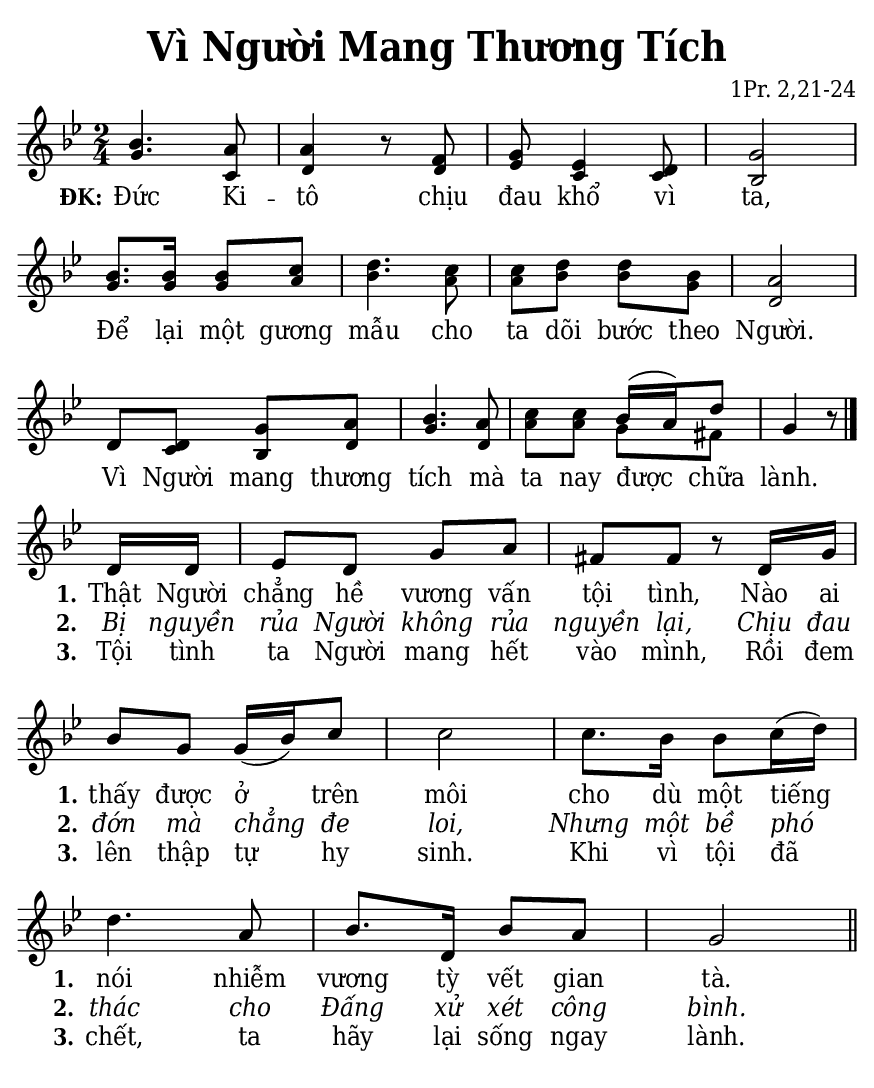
% Cài đặt chung\
\version "2.22.1"
\include "english.ly"

\header {
  title = \markup { \fontsize #1 "Vì Người Mang Thương Tích" }
  composer = "1Pr. 2,21-24"
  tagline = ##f
}

% mã nguồn cho những chức năng chưa hỗ trợ trong phiên bản lilypond hiện tại
% cung cấp bởi cộng đồng lilypond khi gửi email đến lilypond-user@gnu.org
% Đổi kích thước nốt cho bè phụ
notBePhu =
#(define-music-function (font-size music) (number? ly:music?)
   (for-some-music
     (lambda (m)
       (if (music-is-of-type? m 'rhythmic-event)
           (begin
             (set! (ly:music-property m 'tweaks)
                   (cons `(font-size . ,font-size)
                         (ly:music-property m 'tweaks)))
             #t)
           #f))
     music)
   music)

% in số phiên khúc trên mỗi dòng
#(define (add-grob-definition grob-name grob-entry)
     (set! all-grob-descriptions
           (cons ((@@ (lily) completize-grob-entry)
                  (cons grob-name grob-entry))
                 all-grob-descriptions)))

#(add-grob-definition
    'StanzaNumberSpanner
    `((direction . ,LEFT)
      (font-series . bold)
      (padding . 1.0)
      (side-axis . ,X)
      (stencil . ,ly:text-interface::print)
      (X-offset . ,ly:side-position-interface::x-aligned-side)
      (Y-extent . ,grob::always-Y-extent-from-stencil)
      (meta . ((class . Spanner)
               (interfaces . (font-interface
                              side-position-interface
                              stanza-number-interface
                              text-interface))))))

\layout {
    \context {
      \Global
      \grobdescriptions #all-grob-descriptions
    }
    \context {
      \Score
      \remove Stanza_number_align_engraver
      \consists
        #(lambda (context)
           (let ((texts '())
                 (syllables '()))
             (make-engraver
              (acknowledgers
               ((stanza-number-interface engraver grob source-engraver)
                  (set! texts (cons grob texts)))
               ((lyric-syllable-interface engraver grob source-engraver)
                  (set! syllables (cons grob syllables))))
              ((stop-translation-timestep engraver)
                 (for-each
                  (lambda (text)
                    (for-each
                     (lambda (syllable)
                       (ly:pointer-group-interface::add-grob
                        text
                        'side-support-elements
                        syllable))
                     syllables))
                  texts)
                 (set! syllables '())))))
    }
    \context {
      \Lyrics
      \remove Stanza_number_engraver
      \consists
        #(lambda (context)
           (let ((text #f)
                 (last-stanza #f))
             (make-engraver
              ((process-music engraver)
                 (let ((stanza (ly:context-property context 'stanza #f)))
                   (if (and stanza (not (equal? stanza last-stanza)))
                       (let ((column (ly:context-property context
'currentCommandColumn)))
                         (set! last-stanza stanza)
                         (if text
                             (ly:spanner-set-bound! text RIGHT column))
                         (set! text (ly:engraver-make-grob engraver
'StanzaNumberSpanner '()))
                         (ly:grob-set-property! text 'text stanza)
                         (ly:spanner-set-bound! text LEFT column)))))
              ((finalize engraver)
                 (if text
                     (let ((column (ly:context-property context
'currentCommandColumn)))
                       (ly:spanner-set-bound! text RIGHT column)))))))
      \override StanzaNumberSpanner.horizon-padding = 10000
    }
}

stanzaReminderOff =
  \temporary \override StanzaNumberSpanner.after-line-breaking =
     #(lambda (grob)
        ;; Can be replaced with (not (first-broken-spanner? grob)) in 2.23.
        (if (let ((siblings (ly:spanner-broken-into (ly:grob-original grob))))
              (and (pair? siblings)
                   (not (eq? grob (car siblings)))))
            (ly:grob-suicide! grob)))

stanzaReminderOn = \undo \stanzaReminderOff
% kết thúc mã nguồn

% Nhạc phiên khúc
nhacPhienKhucSop = \relative c'' {
  bf4. a8 |
  a4 r8 f |
  g ef4 d8 |
  g2 |
  bf8. bf16 bf8 c |
  d4. c8 |
  c d d bf |
  a2 |
  d,8 d g a |
  bf4. a8 |
  c c bf16 (a) d8 |
  g,4 r8 \bar "|." \break
  
  d16 d |
  ef8 d g a |
  fs8 fs r8 d16 g |
  bf8 g g16 (bf) c8 |
  c2 |
  c8. bf16 bf8 c16 (d) |
  d4. a8 |
  bf8. d,16 bf'8 a |
  g2 \bar "||"
}

nhacPhienKhucAlto = \relative c'' {
  g4. c,8 |
  d4 r8 d |
  ef c4 c8 |
  bf2 |
  g'8. g16 g8 a |
  bf4. a8 |
  a bf bf g |
  d2 |
  d8 c bf d |
  g4. d8 |
  a' a g [fs] |
  g4 r8
}

% Lời phiên khúc
loiPhienKhucSop = \lyrics {
  \stanzaReminderOff
  \set stanza = "ĐK:"
  Đức Ki -- tô chịu đau khổ vì ta,
  Để lại một gương mẫu cho ta dõi bước theo Người.
  Vì Người mang thương tích mà ta nay được chữa lành.
  \stanzaReminderOn
  <<
    {
      \set stanza = "1."
      Thật Người chẳng hề vương vấn tội tình,
      Nào ai thấy được ở trên môi cho dù một tiếng nói
      nhiễm vương tỳ vết gian tà.
    }
    \new Lyrics {
	    \set associatedVoice = "beSop"
	    \set stanza = "2."
      \override Lyrics.LyricText.font-shape = #'italic
	    Bị nguyền rủa Người không rủa nguyền lại,
	    Chịu đau đớn mà chẳng đe loi,
	    Nhưng một bề phó thác cho Đấng xử xét công bình.
    }
    \new Lyrics {
	    \set associatedVoice = "beSop"
	    \set stanza = "3."
	    Tội tình ta Người mang hết vào mình,
	    Rồi đem lên thập tự hy sinh.
	    Khi vì tội đã chết, ta hãy lại sống ngay lành.
    }
  >>
}

% Dàn trang
\paper {
  #(set-paper-size "a5")
  top-margin = 3\mm
  bottom-margin = 3\mm
  left-margin = 3\mm
  right-margin = 3\mm
  indent = #0
  #(define fonts
	 (make-pango-font-tree "Deja Vu Serif Condensed"
	 		       "Deja Vu Serif Condensed"
			       "Deja Vu Serif Condensed"
			       (/ 20 20)))
  print-page-number = ##f
  system-system-spacing = #'((basic-distance . 0.1) (padding . 3))
}

TongNhip = {
  \key bf \major \time 2/4
  \set Timing.beamExceptions = #'()
  \set Timing.baseMoment = #(ly:make-moment 1/4)
}

\score {
  \new ChoirStaff <<
    \new Staff \with {
        \consists "Merge_rests_engraver"
        printPartCombineTexts = ##f
      }
      <<
      \new Voice \TongNhip \partCombine 
        \nhacPhienKhucSop
        \notBePhu -1 { \nhacPhienKhucAlto }
      \new NullVoice = beSop \nhacPhienKhucSop
      \new Lyrics \lyricsto beSop \loiPhienKhucSop
      >>
  >>
  \layout {
    \override Lyrics.LyricSpace.minimum-distance = #1.5
    \override Score.BarNumber.break-visibility = ##(#f #f #f)
    \override Score.SpacingSpanner.uniform-stretching = ##t
  } 
}
